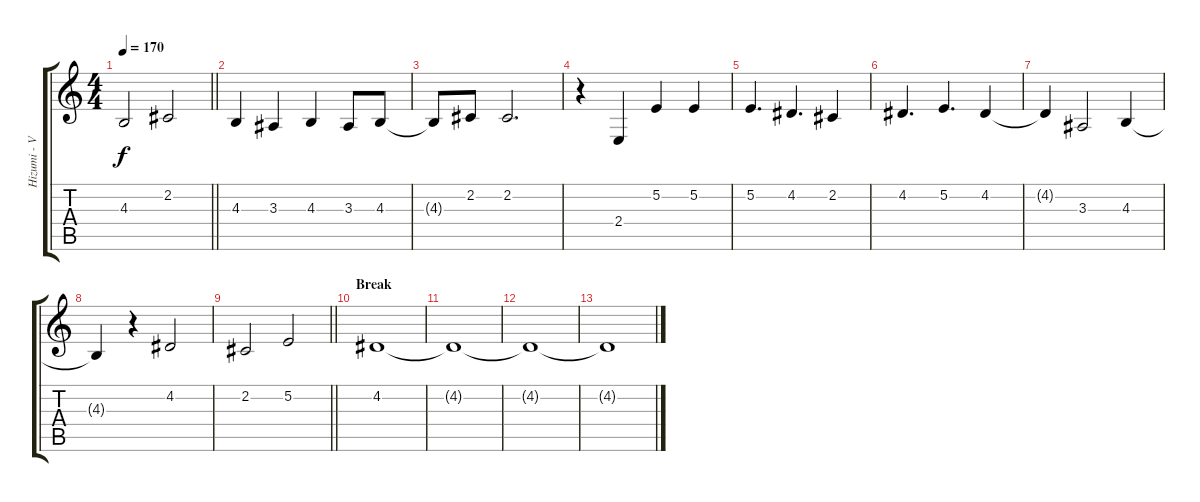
\track ("Hizumi - Vocals" "Hizumi - V") {instrument lead6voice}
\staff {score tabs}
\tuning (E4 B3 G3 D3 A2 E2) {hide}
\ts (4 4)
\tempo 170
\clef g2
\barLineRight lightlight
\ks c
4.3.2{dy f} 2.2.2 |
\section ("" "")
4.3.4 3.3.4 4.3.4 3.3.8 4.3.8 |
4.3{t}.8 2.2.8 2.2.2{d} |
r.4 2.4.4 5.2.4 5.2.4 |
5.2.4{d} 4.2.4{d} 2.2.4 |
4.2.4{d} 5.2.4{d} 4.2.4 |
4.2{t}.4 3.3.2 4.3.4 |
4.3{t}.4 r.4 4.2.2 |
\barLineRight lightlight
2.2.2 5.2.2 |
\section ("" "Break")
4.2.1 |
4.2{t}.1 |
4.2{t}.1 |
4.2{t}.1
